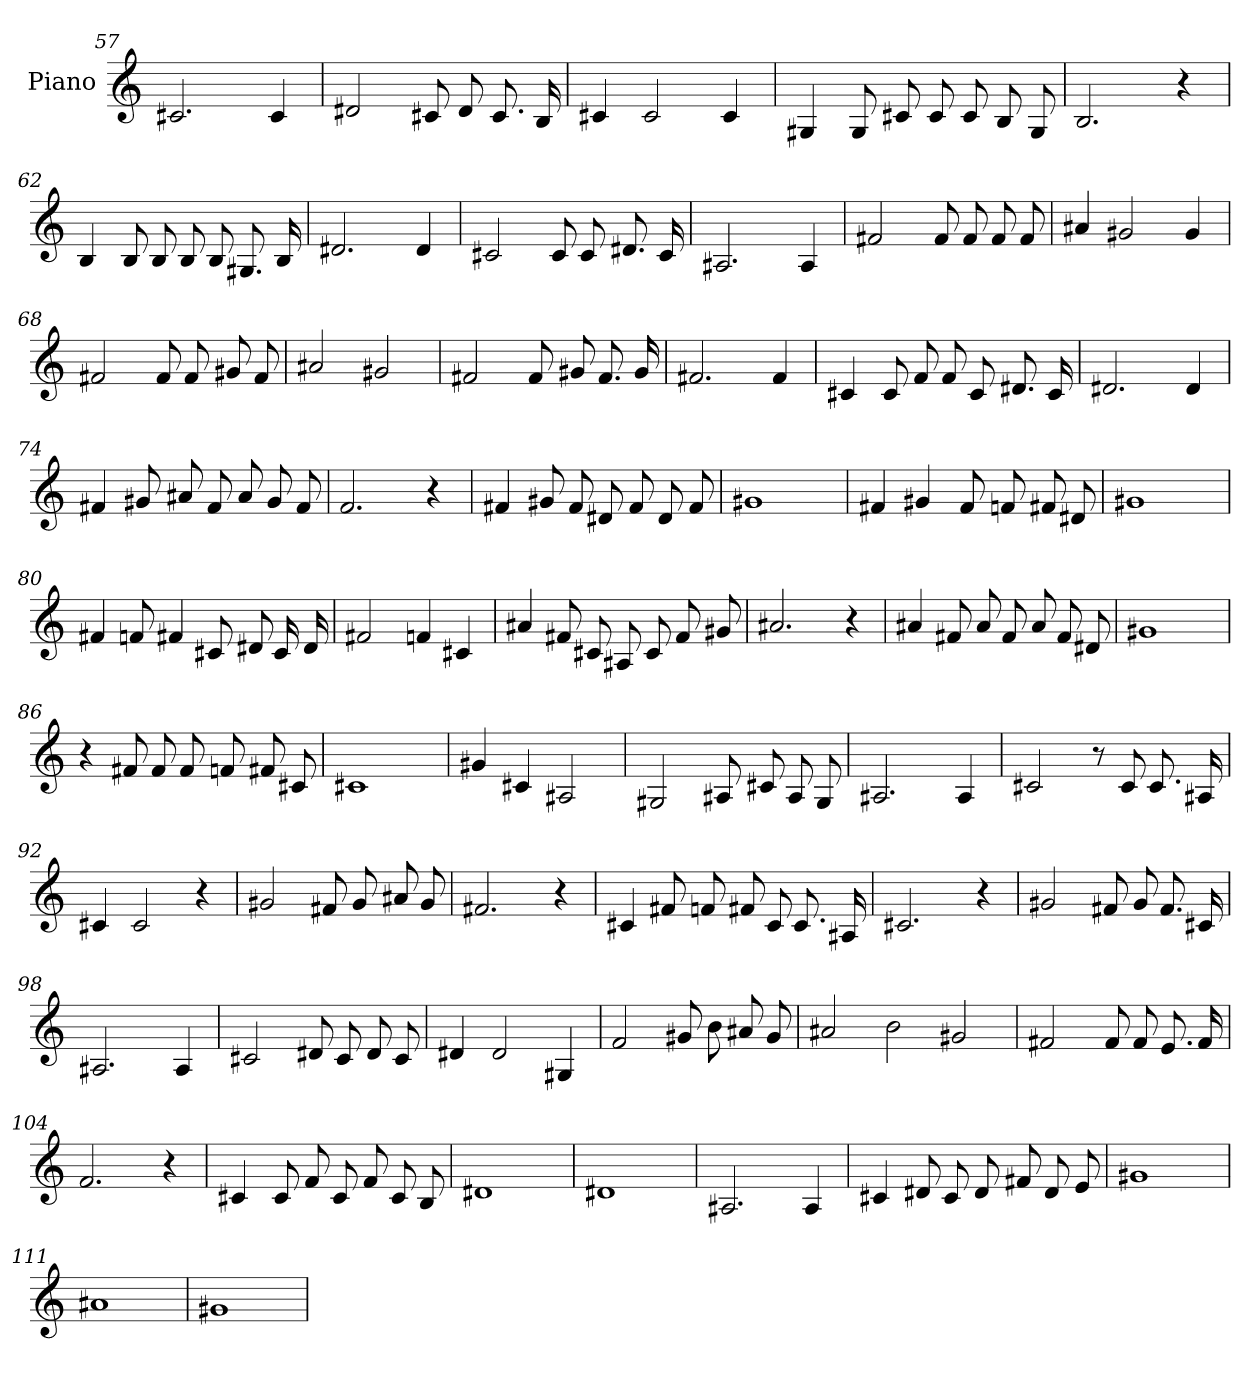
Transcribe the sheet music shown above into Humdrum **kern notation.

**kern
*part1
*staff1
*I"Piano
*I'Pno.
=57
2.c#
4c#
=58
2d#
8c#
8d#
8.c#
16B
=59
4c#
2c#
4c#
=60
4G#
8G#
8c#
8c#
8c#
8B
8G#
=61
2.B
4r
=62
4B
8B
8B
8B
8B
8.G#
16B
=63
2.d#
4d#
=64
2c#
8c#
8c#
8.d#
16c#
=65
2.A#
4A#
=66
2f#
8f#
8f#
8f#
8f#
=67
4a#
2g#
4g#
=68
2f#
8f#
8f#
8g#
8f#
=69
2a#
2g#
=70
2f#
8f#
8g#
8.f#
16g#
=71
2.f#
4f#
=72
4c#
8c#
8f
8f
8c#
8.d#
16c#
=73
2.d#
4d#
=74
4f#
8g#
8a#
8f#
8a#
8g#
8f#
=75
2.f
4r
=76
4f#
8g#
8f#
8d#
8f#
8d#
8f#
=77
1g#
=78
4f#
4g#
8f#
8f
8f#
8d#
=79
1g#
=80
4f#
8f
4f#
8c#
8d#
16c#
16d#
=81
2f#
4f
4c#
=82
4a#
8f#
8c#
8A#
8c#
8f#
8g#
=83
2.a#
4r
=84
4a#
8f#
8a#
8f#
8a#
8f#
8d#
=85
1g#
=86
4r
8f#
8f#
8f#
8f
8f#
8c#
=87
1c#
=88
4g#
4c#
2A#
=89
2G#
8A#
8c#
8A#
8G#
=90
2.A#
4A#
=91
2c#
8r
8c#
8.c#
16A#
=92
4c#
2c#
4r
=93
2g#
8f#
8g#
8a#
8g#
=94
2.f#
4r
=95
4c#
8f#
8f
8f#
8c#
8.c#
16A#
=96
2.c#
4r
=97
2g#
8f#
8g#
8.f#
16c#
=98
2.A#
4A#
=99
2c#
8d#
8c#
8d#
8c#
=100
4d#
2d#
4G#
=101
2f
8g#
8b
8a#
8g#
=102
2a#
2b
2g#
=103
2f#
8f#
8f#
8.e
16f#
=104
2.f
4r
=105
4c#
8c#
8f
8c#
8f
8c#
8B
=106
1d#
=107
1d#
=108
2.A#
4A#
=109
4c#
8d#
8c#
8d#
8f#
8d#
8e
=110
1g#
=111
1a#
=112
1g#
=
*-
